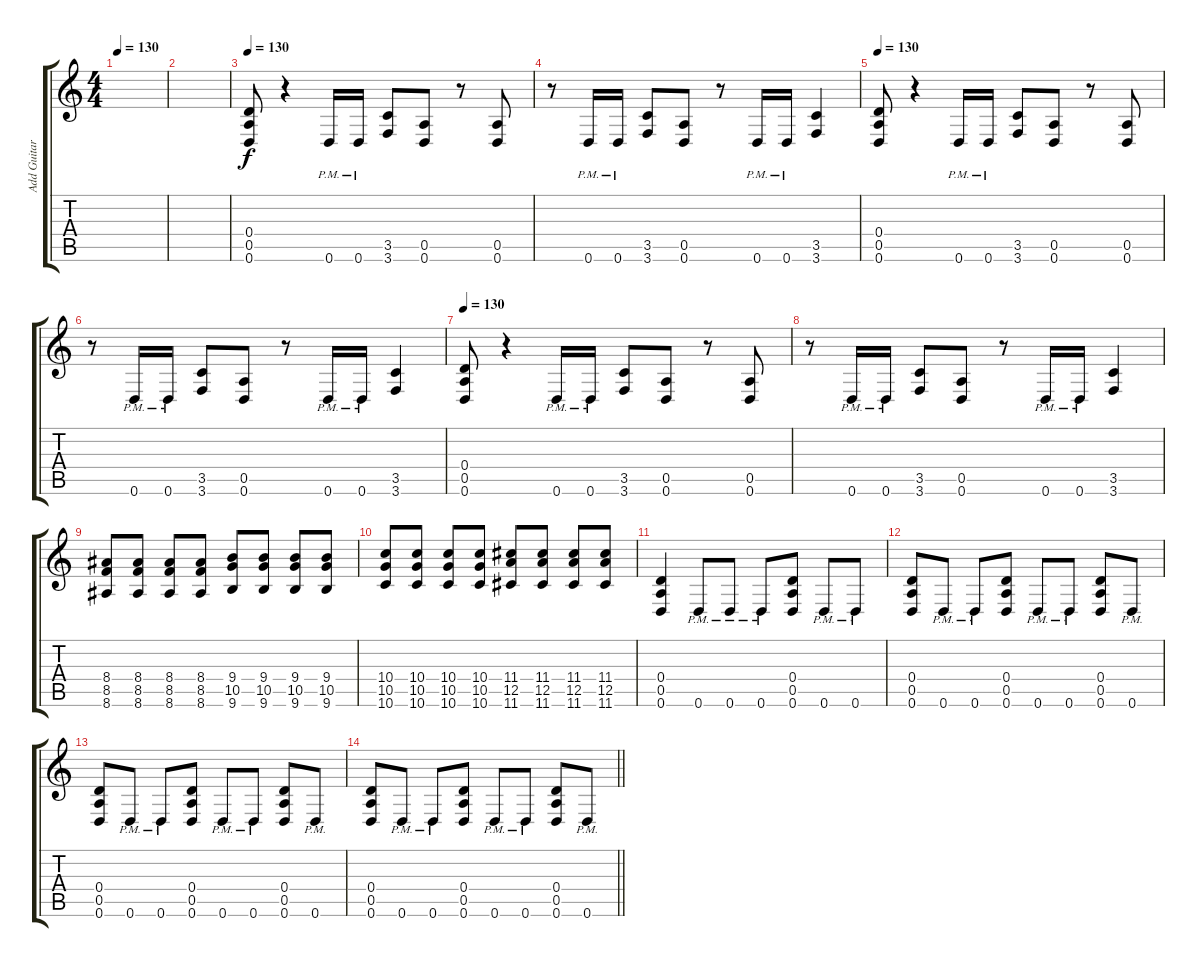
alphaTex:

\track ("Add Guitar" "Add Guitar") {instrument distortionguitar}
\staff {score tabs}
\tuning (E4 B3 G3 D3 A2 D2) {hide}
\ts (4 4)
\tempo 130
\clef g2
\ks c
|
|
\tempo 130
(0.4 0.5 0.6).8 r.4 0.6{pm}.16 0.6{pm}.16 (3.5 3.6).8 (0.5 0.6).8 r.8 (0.5 0.6).8 |
r.8 0.6{pm}.16 0.6{pm}.16 (3.5 3.6).8 (0.5 0.6).8 r.8 0.6{pm}.16 0.6{pm}.16 (3.5 3.6).4 |
\tempo 130
(0.4 0.5 0.6).8 r.4 0.6{pm}.16 0.6{pm}.16 (3.5 3.6).8 (0.5 0.6).8 r.8 (0.5 0.6).8 |
r.8 0.6{pm}.16 0.6{pm}.16 (3.5 3.6).8 (0.5 0.6).8 r.8 0.6{pm}.16 0.6{pm}.16 (3.5 3.6).4 |
\tempo 130
(0.4 0.5 0.6).8 r.4 0.6{pm}.16 0.6{pm}.16 (3.5 3.6).8 (0.5 0.6).8 r.8 (0.5 0.6).8 |
r.8 0.6{pm}.16 0.6{pm}.16 (3.5 3.6).8 (0.5 0.6).8 r.8 0.6{pm}.16 0.6{pm}.16 (3.5 3.6).4 |
(8.4 8.5 8.6).8 (8.4 8.5 8.6).8 (8.4 8.5 8.6).8 (8.4 8.5 8.6).8 (9.4 10.5 9.6).8 (9.4 10.5 9.6).8 (9.4 10.5 9.6).8 (9.4 10.5 9.6).8 |
(10.4 10.5 10.6).8 (10.4 10.5 10.6).8 (10.4 10.5 10.6).8 (10.4 10.5 10.6).8 (11.4 12.5 11.6).8 (11.4 12.5 11.6).8 (11.4 12.5 11.6).8 (11.4 12.5 11.6).8 |
(0.4 0.5 0.6).4 0.6{pm}.8 0.6{pm}.8 0.6{pm}.8 (0.4 0.5 0.6).8 0.6{pm}.8 0.6{pm}.8 |
(0.4 0.5 0.6).8 0.6{pm}.8 0.6{pm}.8 (0.4 0.5 0.6).8 0.6{pm}.8 0.6{pm}.8 (0.4 0.5 0.6).8 0.6{pm}.8 |
(0.4 0.5 0.6).8 0.6{pm}.8 0.6{pm}.8 (0.4 0.5 0.6).8 0.6{pm}.8 0.6{pm}.8 (0.4 0.5 0.6).8 0.6{pm}.8 |
\barLineRight lightlight
(0.4 0.5 0.6).8 0.6{pm}.8 0.6{pm}.8 (0.4 0.5 0.6).8 0.6{pm}.8 0.6{pm}.8 (0.4 0.5 0.6).8 0.6{pm}.8
